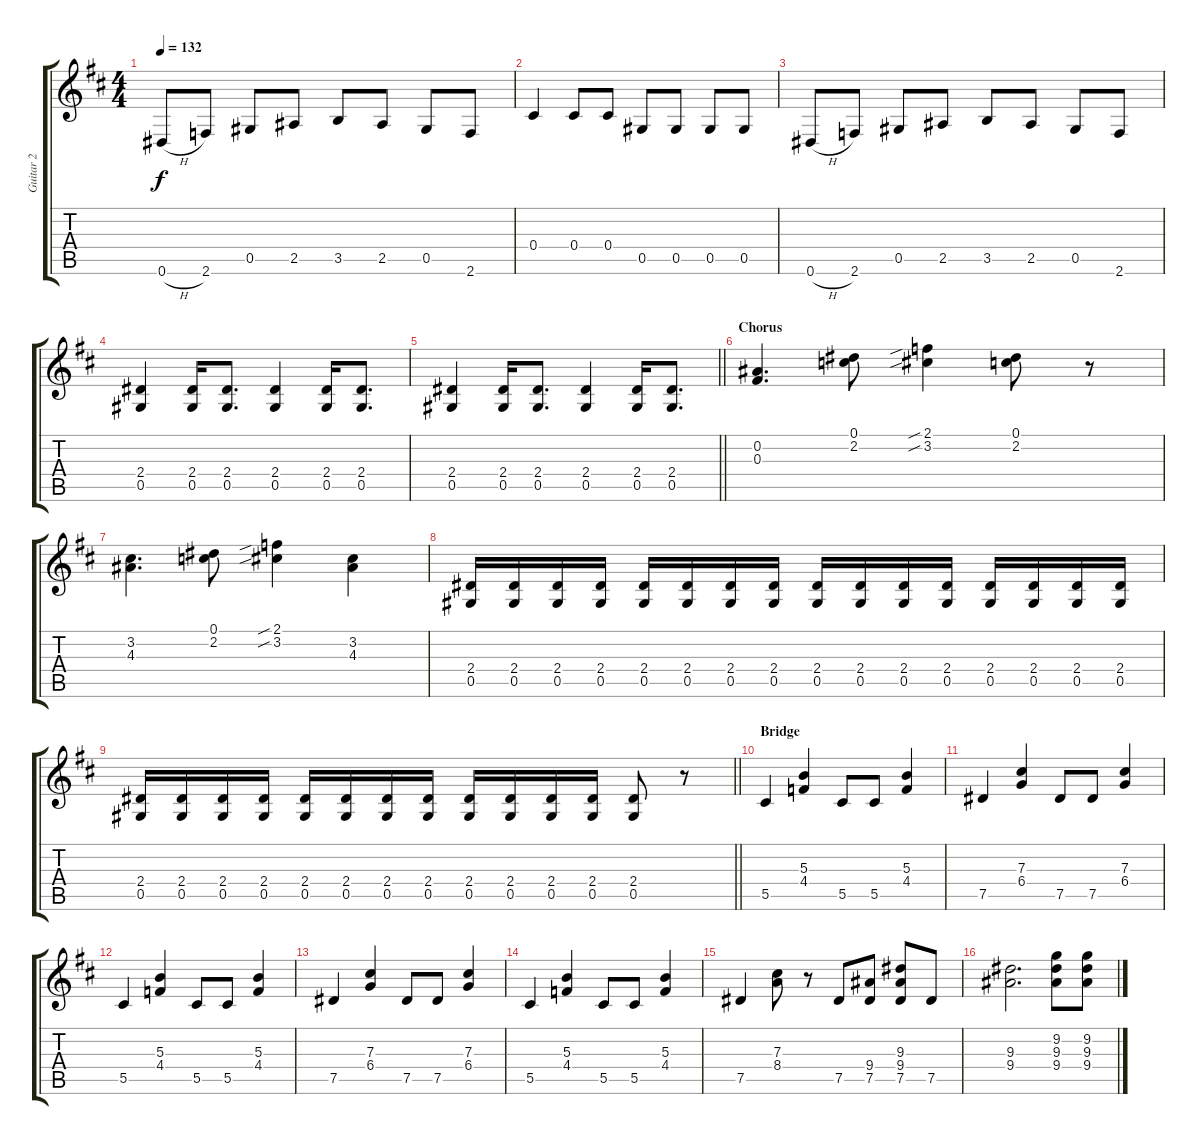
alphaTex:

\track ("Guitar 2" "Guitar 2") {instrument acousticguitarnylon}
\staff {score tabs}
\tuning (Eb4 Bb3 Gb3 Db3 Ab2 Eb2) {hide}
\ts (4 4)
\tempo 132
\clef g2
\ks d
0.6{h}.8{dy f} 2.6.8 0.5.8 2.5.8 3.5.8 2.5.8 0.5.8 2.6.8 |
0.4.4 0.4.8 0.4.8 0.5.8 0.5.8 0.5.8 0.5.8 |
0.6{h}.8 2.6.8 0.5.8 2.5.8 3.5.8 2.5.8 0.5.8 2.6.8 |
(2.4 0.5).4 (2.4 0.5).16 (2.4 0.5).8{d} (2.4 0.5).4 (2.4 0.5).16 (2.4 0.5).8{d} |
\barLineRight lightlight
(2.4 0.5).4 (2.4 0.5).16 (2.4 0.5).8{d} (2.4 0.5).4 (2.4 0.5).16 (2.4 0.5).8{d} |
\section ("" "Chorus")
(0.2 0.3).4{d} (0.1 2.2).8 (2.1{sib} 3.2{sib}).4 (0.1 2.2).8 r.8 |
(3.2 4.3).4{d} (0.1 2.2).8 (2.1{sib} 3.2{sib}).4 (3.2 4.3).4 |
(2.4 0.5).16 (2.4 0.5).16 (2.4 0.5).16 (2.4 0.5).16 (2.4 0.5).16 (2.4 0.5).16 (2.4 0.5).16 (2.4 0.5).16 (2.4 0.5).16 (2.4 0.5).16 (2.4 0.5).16 (2.4 0.5).16 (2.4 0.5).16 (2.4 0.5).16 (2.4 0.5).16 (2.4 0.5).16 |
\barLineRight lightlight
(2.4 0.5).16 (2.4 0.5).16 (2.4 0.5).16 (2.4 0.5).16 (2.4 0.5).16 (2.4 0.5).16 (2.4 0.5).16 (2.4 0.5).16 (2.4 0.5).16 (2.4 0.5).16 (2.4 0.5).16 (2.4 0.5).16 (2.4 0.5).8 r.8 |
\section ("" "Bridge")
5.5.4 (5.3 4.4).4 5.5.8 5.5.8 (5.3 4.4).4 |
7.5.4 (7.3 6.4).4 7.5.8 7.5.8 (7.3 6.4).4 |
5.5.4 (5.3 4.4).4 5.5.8 5.5.8 (5.3 4.4).4 |
7.5.4 (7.3 6.4).4 7.5.8 7.5.8 (7.3 6.4).4 |
5.5.4 (5.3 4.4).4 5.5.8 5.5.8 (5.3 4.4).4 |
7.5.4 (7.3 8.4).8 r.8 7.5.8 (9.4 7.5).8 (9.3 9.4 7.5).8 7.5.8 |
(9.3 9.4).2{d} (9.2 9.3 9.4).8 (9.2 9.3 9.4).8
